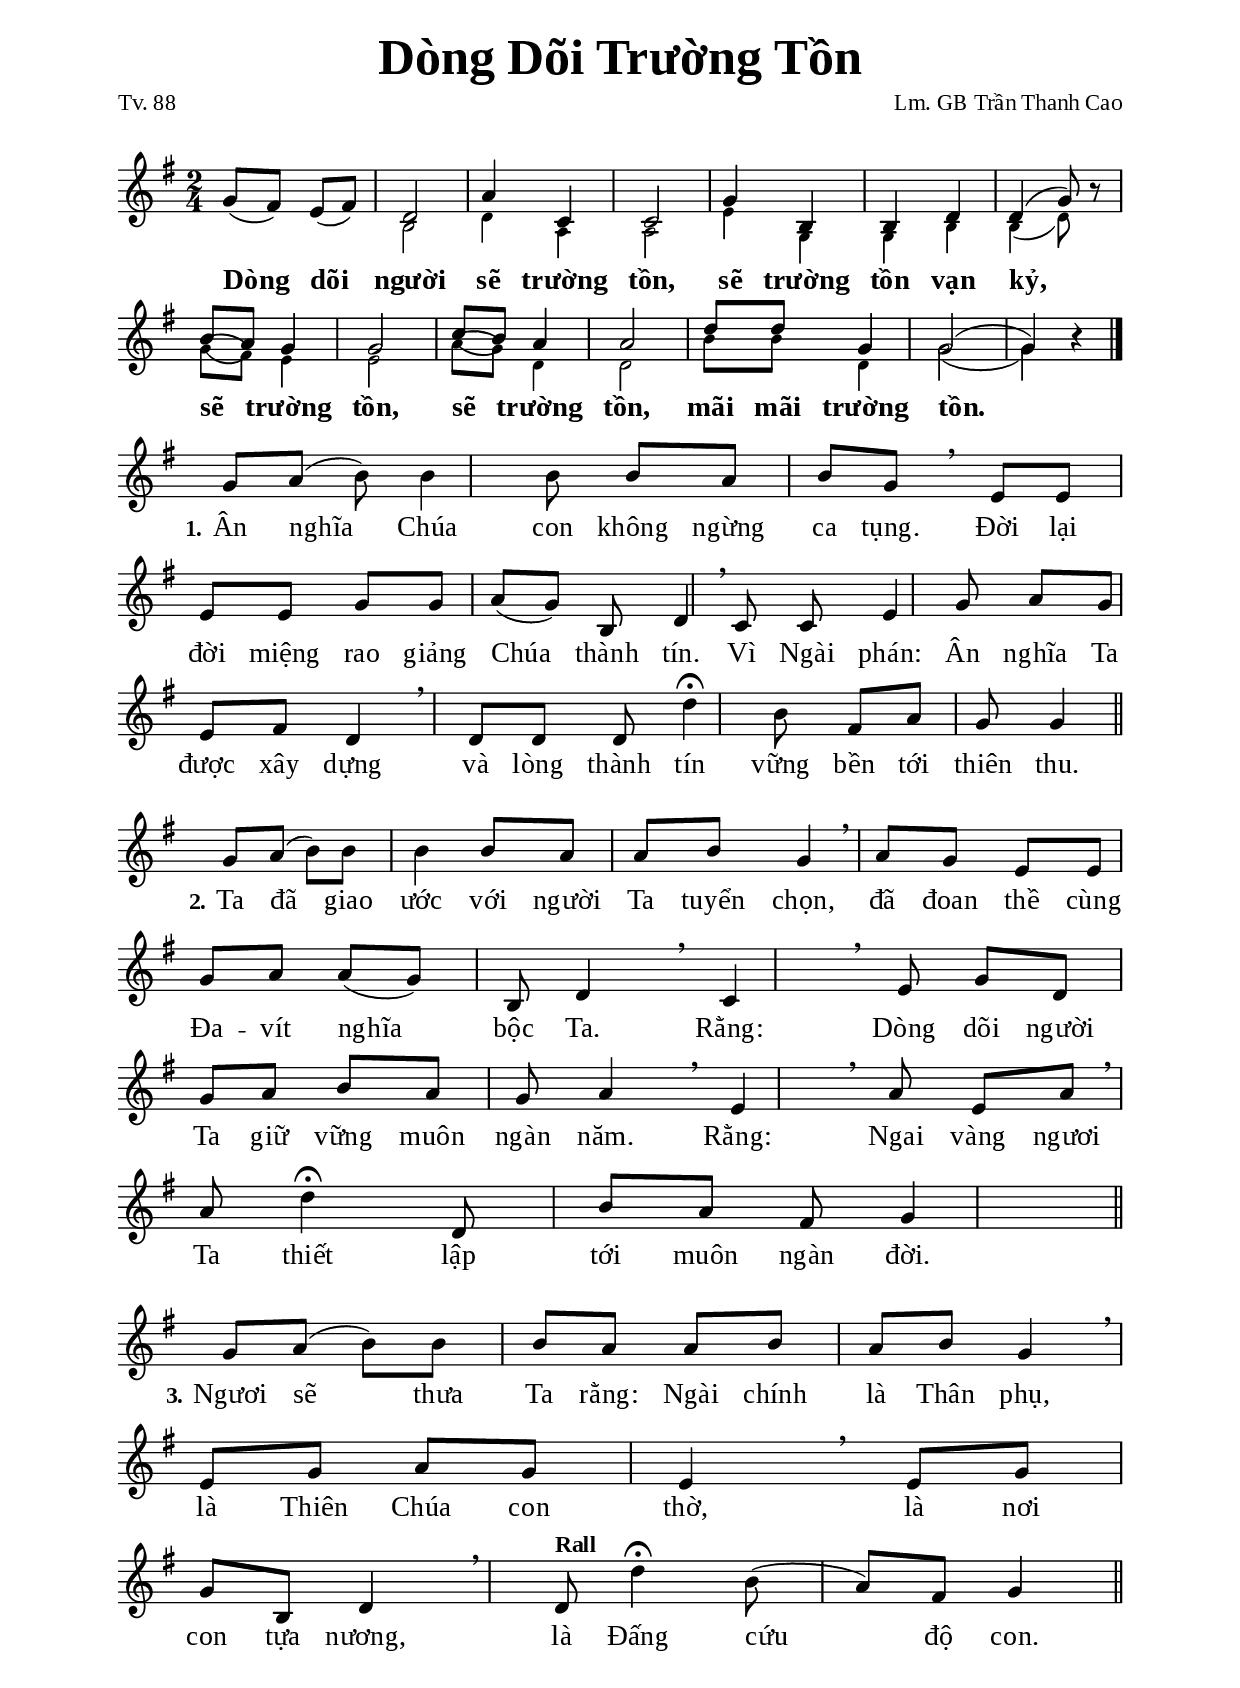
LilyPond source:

% Cài đặt chung
\version "2.22.1"
\include "english.ly"

\header {
  title = \markup { \fontsize #3 "Dòng Dõi Trường Tồn" }
  poet = "Tv. 88"
  composer = "Lm. GB Trần Thanh Cao"
  arranger = " "
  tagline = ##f
}


\paper {
  #(set-paper-size "a4")
  top-margin = 10\mm
  bottom-margin = 10\mm
  left-margin = 20\mm
  right-margin = 20\mm
  indent = #0
  #(define fonts
    (make-pango-font-tree
      "Liberation Serif"
      "Liberation Serif"
      "Liberation Serif"
      (/ 20 20)))
  page-count = #1
}

% Nhạc điệp khúc
nhacDiepKhucSop = \relative c'' {

  g8 _(fs) e _(fs) |
  d2 |
  a'4 c, |
  c2 |
  g'4 b, |
  b d |
  d (g8) r |
  b _(a) g4 |
  g2 |
  c8 _(b) a4 |
  a2 |
  d8 d g,4 |
  g2 ( |
  g4) r \bar "|."
}

nhacDiepKhucBass = \relative c' {


  \skip 2
  b2 |
  d4 a |
  a2 |
  e'4 g, |
  g b |
  b (d8) r |
  g ^(fs) e4 |
  e2 |
  a8 ^(g) d4 |
  d2 |
  b'8 b d,4 |
  g2 ( |
  g4) r
}

% Nhạc phiên khúc
nhacPhienKhucMot = \relative c'' {
 
  g8 a (b) b4 b8 b a b g \breathe
  e e e e g g a (g) b, d4 \breathe
  c8 c e4 g8 a g e fs d4 \breathe
  d8 d d d'4 \fermata b8 fs a g g4 \bar "||"
}

nhacPhienKhucHai = \relative c'' {
 
  g8 a (b) b b4 b8 a a b g4 \breathe
  a8 g e e g a a (g) b, d4 \breathe
  c \breathe e8 g d g a b a g a4 \breathe
  e \breathe a8 e a \breathe a d4 \fermata
  d,8 b' a fs g4 \bar "||"
}

nhacPhienKhucBa = \relative c'' {
 
  g8 a (b) b b a a b a b g4 \breathe
  e8 g a g e4 \breathe
  e8 g g b, d4 \breathe
  \tempo "Rall" d8 d'4 \fermata b8 (a) fs g4 \bar "||"
}

% Lời điệp khúc
loiDiepKhuc = \lyricmode {
 
  Dòng dõi người sẽ trường tồn, sẽ trường tồn vạn kỷ,
  sẽ trường tồn, sẽ trường tồn, mãi mãi trường tồn.
}

% Lời phiên khúc
loiPhienKhucMot = \lyricmode {
  \set stanza = #"1."
  Ân nghĩa Chúa con không ngừng ca tụng.
  Đời lại đời miệng rao giảng Chúa thành tín.
  Vì Ngài phán: Ân nghĩa Ta được xây dựng
  và lòng thành tín vững bền tới thiên thu.
}

loiPhienKhucHai = \lyricmode {
  \set stanza = #"2."
  Ta đã giao ước với người Ta tuyển chọn,
  đã đoan thề cùng Đa -- vít nghĩa bộc Ta.
  Rằng: Dòng dõi người Ta giữ vững muôn ngàn năm.
  Rằng: Ngai vàng ngươi Ta thiết lập tới muôn ngàn đời.
}

loiPhienKhucBa = \lyricmode {
  \set stanza = #"3."
  Ngươi sẽ thưa Ta rằng: Ngài chính là Thân phụ,
  là Thiên Chúa con thờ,
  là nơi con tựa nương,
  là Đấng cứu độ con.
}


% Dàn trang
\score {
  \new ChoirStaff <<
    \new Staff = diepKhuc \with {
        \consists "Merge_rests_engraver"
        %\magnifyStaff #(magstep +1)
      }
      <<
      \new Voice = beSop {
        \voiceOne \key g \major \time 2/4 \nhacDiepKhucSop
      }
      \new Voice = beBas {
        \override NoteHead.font-size = #-2
        \voiceTwo \key g \major \time 2/4 \nhacDiepKhucBass
        
      }
    >>
    \new Lyrics \lyricsto beSop \loiDiepKhuc
  >>
  \layout {
    \override Lyrics.LyricText.font-series = #'bold
    \override Lyrics.LyricText.font-size = #+2
    \override Lyrics.LyricSpace.minimum-distance = #2.0
    \override Score.BarNumber.break-visibility = ##(#f #f #f)
    \override Score.SpacingSpanner.uniform-stretching = ##t
  }
}

\score {
  \new ChoirStaff <<
    \new Staff = phienKhuc \with {
        %\magnifyStaff #(magstep +1)
      }
      <<
      \new Voice = beSop {
        \key g \major \time 2/4 \nhacPhienKhucMot
      }
    >>
    \new Lyrics \lyricsto beSop \loiPhienKhucMot
  >>
  \layout {
    \override Staff.TimeSignature.transparent = ##t
    \override Lyrics.LyricText.font-size = #+2
    \override Lyrics.LyricSpace.minimum-distance = #2.2
    \override Score.BarNumber.break-visibility = ##(#f #f #f)
    \override Score.SpacingSpanner.uniform-stretching = ##t
    \set Score.barAlways = ##t
    \set Score.defaultBarType = ""
  } 
}

\score {
  \new ChoirStaff <<
    \new Staff = phienKhuc \with {
        %\magnifyStaff #(magstep +1)
      }
      <<
      \new Voice = beSop {
        \key g \major \time 2/4 \nhacPhienKhucHai
      }
    >>
    \new Lyrics \lyricsto beSop \loiPhienKhucHai
  >>
  \layout {
    \override Staff.TimeSignature.transparent = ##t
    \override Lyrics.LyricText.font-size = #+2
    \override Lyrics.LyricSpace.minimum-distance = #2.5
    \override Score.BarNumber.break-visibility = ##(#f #f #f)
    \override Score.SpacingSpanner.uniform-stretching = ##t
    \set Score.barAlways = ##t
    \set Score.defaultBarType = ""
  } 
}

\score {
  \new ChoirStaff <<
    \new Staff = phienKhuc \with {
        %\magnifyStaff #(magstep +1)
      }
      <<
      \new Voice = beSop {
        \key g \major \time 2/4 \nhacPhienKhucBa
      }
    >>
    \new Lyrics \lyricsto beSop \loiPhienKhucBa
  >>
  \layout {
    \override Staff.TimeSignature.transparent = ##t
    \override Lyrics.LyricText.font-size = #+2
    \override Lyrics.LyricSpace.minimum-distance = #2.3
    \override Score.BarNumber.break-visibility = ##(#f #f #f)
    \override Score.SpacingSpanner.uniform-stretching = ##t
    \set Score.barAlways = ##t
    \set Score.defaultBarType = ""
  } 
}
